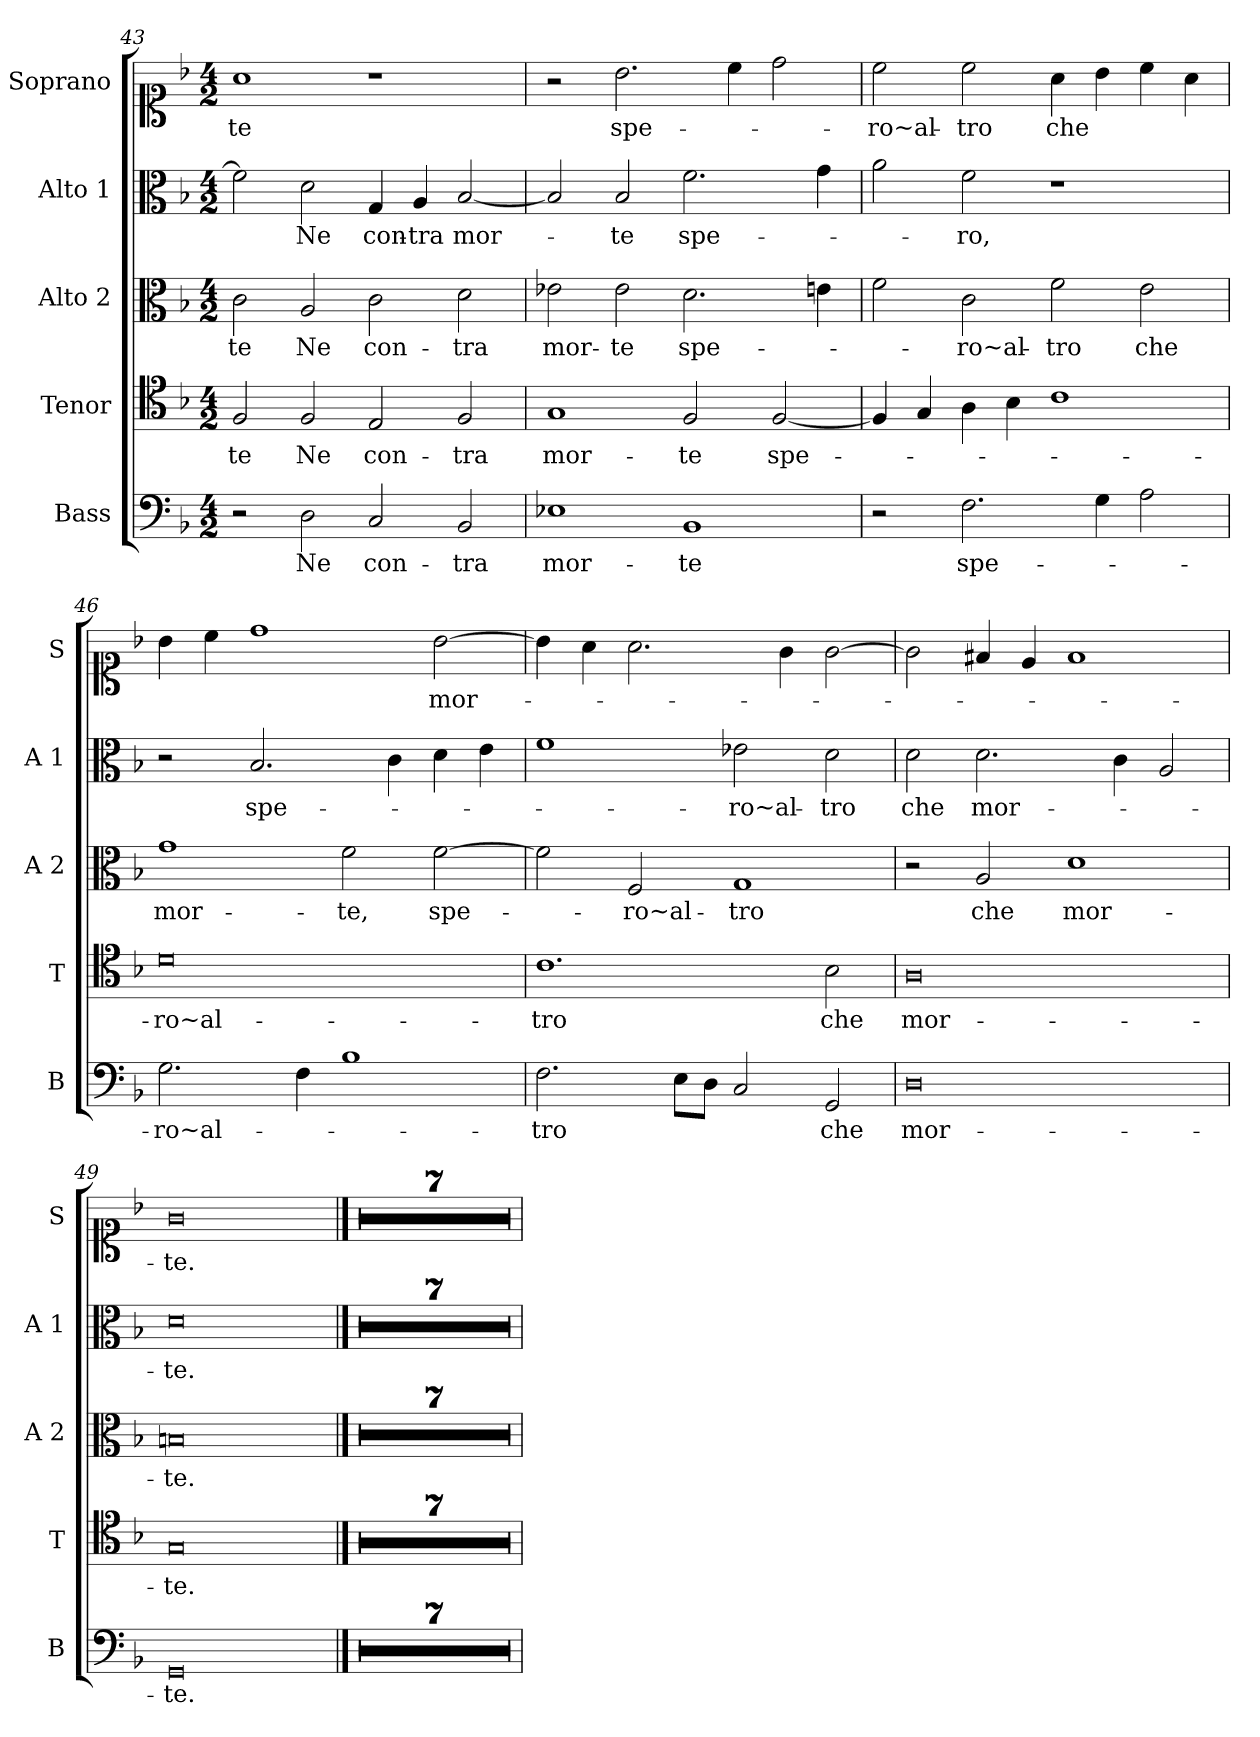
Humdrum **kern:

**kern	**text	**kern	**text	**kern	**text	**kern	**text	**kern	**text
*part5	*part5	*part4	*part4	*part3	*part3	*part2	*part2	*part1	*part1
*staff5	*staff5	*staff4	*staff4	*staff3	*staff3	*staff2	*staff2	*staff1	*staff1
*I"Bass	*	*I"Tenor	*	*I"Alto 2	*	*I"Alto 1	*	*I"Soprano	*
*I'B	*	*I'T	*	*I'A 2	*	*I'A 1	*	*I'S	*
*clefF4	*	*clefC4	*	*clefC3	*	*clefC3	*	*clefC1	*
*k[b-]	*	*k[b-]	*	*k[b-]	*	*k[b-]	*	*k[b-]	*
*F:	*	*F:	*	*F:	*	*F:	*	*F:	*
*M4/2	*	*M4/2	*	*M4/2	*	*M4/2	*	*M4/2	*
=43	=43	=43	=43	=43	=43	=43	=43	=43	=43
!	!	!	!LO:LY:b	!	!LO:LY:b	!	!	!	!LO:LY:b
2r	.	2F/	-te	2c\	-te	2f\]	.	1a	-te
!	!LO:LY:b	!	!LO:LY:b	!	!LO:LY:b	!	!LO:LY:b	!	!
2D\	Ne	2F/	Ne	2A/	Ne	2d\	Ne	.	.
!	!LO:LY:b	!	!LO:LY:b	!	!LO:LY:b	!	!LO:LY:b	!	!
2C/	con-	2E/	con-	2c\	con-	4G/	con-	1r	.
!	!	!	!	!	!	!	!LO:LY:b	!	!
.	.	.	.	.	.	4A/	-tra	.	.
!	!LO:LY:b	!	!LO:LY:b	!	!LO:LY:b	!	!LO:LY:b	!	!
2BB-/	-tra	2F/	-tra	2d\	-tra	[2B-/	mor-	.	.
=44	=44	=44	=44	=44	=44	=44	=44	=44	=44
!	!LO:LY:b	!	!LO:LY:b	!	!LO:LY:b	!	!	!	!
1E-X	mor-	1G	mor-	2e-X\	mor-	2B-/]	.	2r	.
!	!	!	!	!	!LO:LY:b	!	!LO:LY:b	!	!LO:LY:b
.	.	.	.	2e-\	-te	2B-/	-te	2.b-\	spe-
!	!LO:LY:b	!	!LO:LY:b	!	!LO:LY:b	!	!LO:LY:b	!	!
1BB-	-te	2F/	-te	2.d\	spe-	2.f\	spe-	.	.
.	.	.	.	.	.	.	.	4cc\	.
!	!	!	!LO:LY:b	!	!	!	!	!	!
.	.	[2F/	spe-	.	.	.	.	2dd\	.
.	.	.	.	4en\	.	4g\	.	.	.
!!LO:LB:g=z
=45	=45	=45	=45	=45	=45	=45	=45	=45	=45
!	!	!	!	!	!	!	!	!	!LO:LY:b
2r	.	4F/]	.	2f\	.	2a\	.	2cc\	-ro~al-
.	.	4G/	.	.	.	.	.	.	.
!	!LO:LY:b	!	!	!	!LO:LY:b	!	!LO:LY:b	!	!LO:LY:b
2.F\	spe-	4A\	.	2c\	-ro~al-	2f\	-ro,	2cc\	-tro
.	.	4B-\	.	.	.	.	.	.	.
!	!	!	!	!	!LO:LY:b	!	!	!	!LO:LY:b
.	.	1c	.	2f\	-tro	1r	.	4a\	che
4G\	.	.	.	.	.	.	.	4b-\	.
!	!	!	!	!	!LO:LY:b	!	!	!	!
2A\	.	.	.	2e\	che	.	.	4cc\	.
.	.	.	.	.	.	.	.	4a\	.
=46	=46	=46	=46	=46	=46	=46	=46	=46	=46
!	!LO:LY:b	!	!LO:LY:b	!	!LO:LY:b	!	!	!	!
2.G\	-ro~al-	0d	-ro~al-	1g	mor-	2r	.	4b-\	.
.	.	.	.	.	.	.	.	4cc\	.
!	!	!	!	!	!	!	!LO:LY:b	!	!
.	.	.	.	.	.	2.B-/	spe-	1dd	.
4F\	.	.	.	.	.	.	.	.	.
!	!	!	!	!	!LO:LY:b	!	!	!	!
1B-	.	.	.	2f\	-te,	.	.	.	.
.	.	.	.	.	.	4c\	.	.	.
!	!	!	!	!	!LO:LY:b	!	!	!	!LO:LY:b
.	.	.	.	[2f\	spe-	4d\	.	[2b-\	mor-
.	.	.	.	.	.	4e\	.	.	.
=47	=47	=47	=47	=47	=47	=47	=47	=47	=47
!	!LO:LY:b	!	!LO:LY:b	!	!	!	!	!	!
2.F\	-tro	1.c	-tro	2f\]	.	1f	.	4b-\]	.
.	.	.	.	.	.	.	.	4a\	.
!	!	!	!	!	!LO:LY:b	!	!	!	!
.	.	.	.	2F/	-ro~al-	.	.	2.a\	.
8E\L	.	.	.	.	.	.	.	.	.
8D\J	.	.	.	.	.	.	.	.	.
!	!	!	!	!	!LO:LY:b	!	!LO:LY:b	!	!
2C/	.	.	.	1G	-tro	2e-X\	-ro~al-	.	.
.	.	.	.	.	.	.	.	4g\	.
!	!LO:LY:b	!	!LO:LY:b	!	!	!	!LO:LY:b	!	!
2GG/	che	2B-\	che	.	.	2d\	-tro	[2g\	.
!!LO:PB:g=z
=48	=48	=48	=48	=48	=48	=48	=48	=48	=48
!	!LO:LY:b	!	!LO:LY:b	!	!	!	!LO:LY:b	!	!
0D	mor-	0A	mor-	2r	.	2d\	che	2g\]	.
!	!	!	!	!	!LO:LY:b	!	!LO:LY:b	!	!
.	.	.	.	2A/	che	2.d\	mor-	4f#X/	.
.	.	.	.	.	.	.	.	4e/	.
!	!	!	!	!	!LO:LY:b	!	!	!	!
.	.	.	.	1d	mor-	.	.	1f#	.
.	.	.	.	.	.	4c\	.	.	.
.	.	.	.	.	.	2A/	.	.	.
=49	=49	=49	=49	=49	=49	=49	=49	=49	=49
!	!LO:LY:b	!	!LO:LY:b	!	!LO:LY:b	!	!LO:LY:b	!	!LO:LY:b
0GG	-te.	0G	-te.	0Bn	-te.	0d	-te.	0g	-te.
==50	==50	==50	==50	==50	==50	==50	==50	==50	==50
0r	.	0r	.	0r	.	0r	.	0r	.
!!LO:LB:g=z
=51	=51	=51	=51	=51	=51	=51	=51	=51	=51
0r	.	0r	.	0r	.	0r	.	0r	.
=52	=52	=52	=52	=52	=52	=52	=52	=52	=52
0r	.	0r	.	0r	.	0r	.	0r	.
=53	=53	=53	=53	=53	=53	=53	=53	=53	=53
0r	.	0r	.	0r	.	0r	.	0r	.
!!LO:PB:g=z
=54	=54	=54	=54	=54	=54	=54	=54	=54	=54
0r	.	0r	.	0r	.	0r	.	0r	.
=55	=55	=55	=55	=55	=55	=55	=55	=55	=55
0r	.	0r	.	0r	.	0r	.	0r	.
=56	=56	=56	=56	=56	=56	=56	=56	=56	=56
0r	.	0r	.	0r	.	0r	.	0r	.
=	=	=	=	=	=	=	=	=	=
*-	*-	*-	*-	*-	*-	*-	*-	*-	*-
